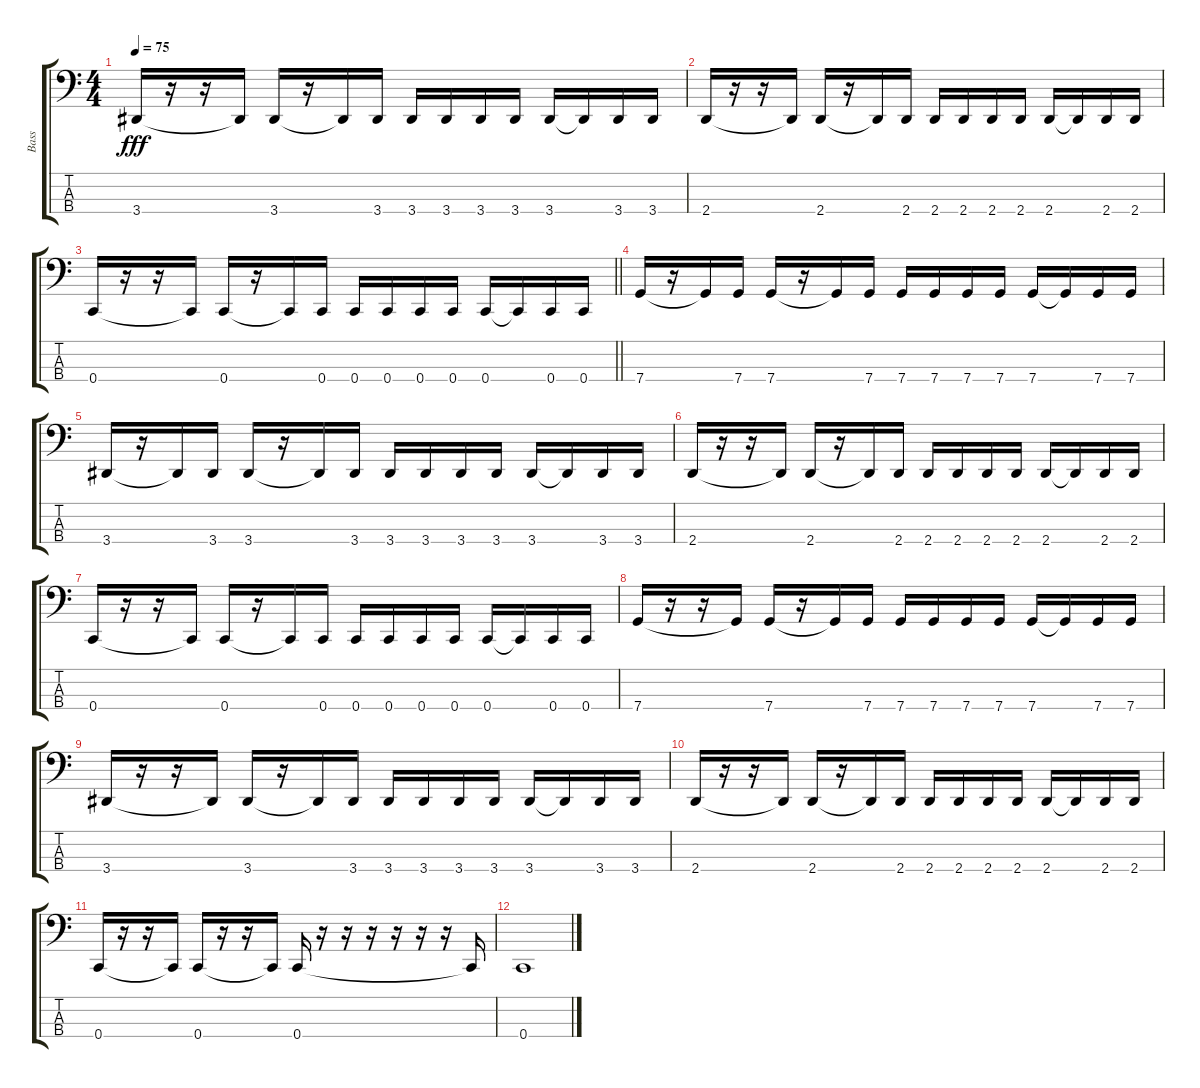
\track ("Bass" "Bass") {instrument electricbasspick}
\staff {score tabs}
\tuning (F2 C2 G1 C1) {hide}
\ts (4 4)
\tempo 75
\clef f4
\ks c
3.4.16{dy fff} r.16 r.16 3.4{t}.16 3.4.16 r.16 3.4{t}.16 3.4.16 3.4.16 3.4.16 3.4.16 3.4.16 3.4.16 3.4{t}.16 3.4.16 3.4.16 |
2.4.16 r.16 r.16 2.4{t}.16 2.4.16 r.16 2.4{t}.16 2.4.16 2.4.16 2.4.16 2.4.16 2.4.16 2.4.16 2.4{t}.16 2.4.16 2.4.16 |
\barLineRight lightlight
0.4.16 r.16 r.16 0.4{t}.16 0.4.16 r.16 0.4{t}.16 0.4.16 0.4.16 0.4.16 0.4.16 0.4.16 0.4.16 0.4{t}.16 0.4.16 0.4.16 |
\section ("" "")
7.4.16 r.16 7.4{t}.16 7.4.16 7.4.16 r.16 7.4{t}.16 7.4.16 7.4.16 7.4.16 7.4.16 7.4.16 7.4.16 7.4{t}.16 7.4.16 7.4.16 |
3.4.16 r.16 3.4{t}.16 3.4.16 3.4.16 r.16 3.4{t}.16 3.4.16 3.4.16 3.4.16 3.4.16 3.4.16 3.4.16 3.4{t}.16 3.4.16 3.4.16 |
2.4.16 r.16 r.16 2.4{t}.16 2.4.16 r.16 2.4{t}.16 2.4.16 2.4.16 2.4.16 2.4.16 2.4.16 2.4.16 2.4{t}.16 2.4.16 2.4.16 |
0.4.16 r.16 r.16 0.4{t}.16 0.4.16 r.16 0.4{t}.16 0.4.16 0.4.16 0.4.16 0.4.16 0.4.16 0.4.16 0.4{t}.16 0.4.16 0.4.16 |
7.4.16 r.16 r.16 7.4{t}.16 7.4.16 r.16 7.4{t}.16 7.4.16 7.4.16 7.4.16 7.4.16 7.4.16 7.4.16 7.4{t}.16 7.4.16 7.4.16 |
3.4.16 r.16 r.16 3.4{t}.16 3.4.16 r.16 3.4{t}.16 3.4.16 3.4.16 3.4.16 3.4.16 3.4.16 3.4.16 3.4{t}.16 3.4.16 3.4.16 |
2.4.16 r.16 r.16 2.4{t}.16 2.4.16 r.16 2.4{t}.16 2.4.16 2.4.16 2.4.16 2.4.16 2.4.16 2.4.16 2.4{t}.16 2.4.16 2.4.16 |
0.4.16 r.16 r.16 0.4{t}.16 0.4.16 r.16 r.16 0.4{t}.16 0.4.16 r.16 r.16 r.16 r.16 r.16 r.16 0.4{t}.16 |
0.4.1
